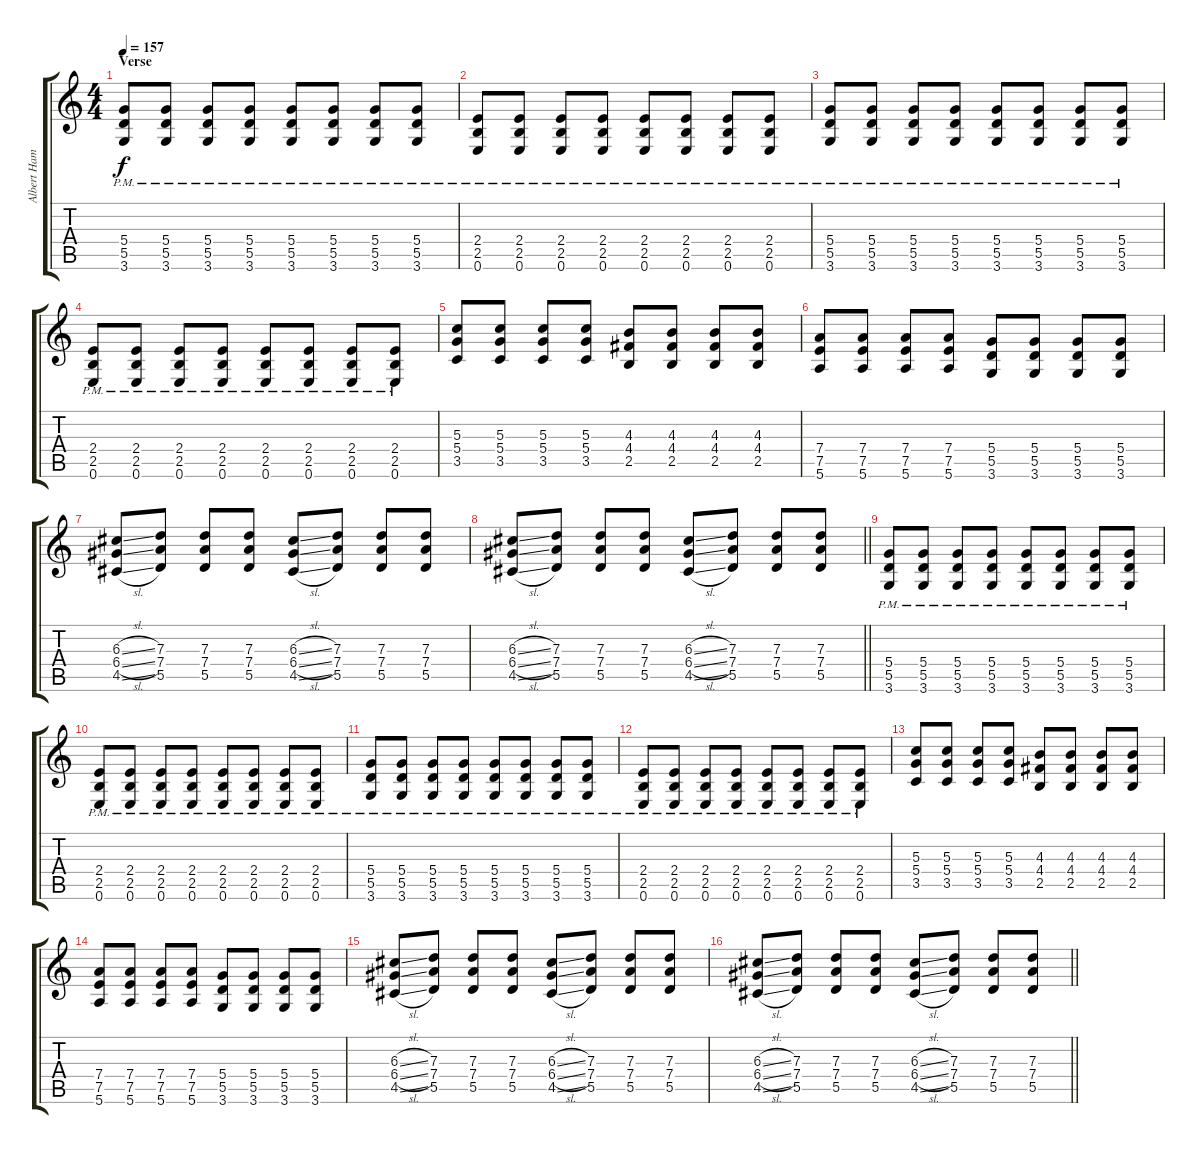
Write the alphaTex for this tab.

\track ("Albert Hammond Jr. - Rhythm Guitar" "Albert Ham") {instrument overdrivenguitar}
\staff {score tabs}
\tuning (E4 B3 G3 D3 A2 E2) {hide}
\ts (4 4)
\section ("" "Verse")
\tempo 157
\clef g2
\ks c
(5.4{pm} 5.5{pm} 3.6{pm}).8{dy f volume 10} (5.4{pm} 5.5{pm} 3.6{pm}).8 (5.4{pm} 5.5{pm} 3.6{pm}).8 (5.4{pm} 5.5{pm} 3.6{pm}).8 (5.4{pm} 5.5{pm} 3.6{pm}).8 (5.4{pm} 5.5{pm} 3.6{pm}).8 (5.4{pm} 5.5{pm} 3.6{pm}).8 (5.4{pm} 5.5{pm} 3.6{pm}).8 |
(2.4{pm} 2.5{pm} 0.6{pm}).8 (2.4{pm} 2.5{pm} 0.6{pm}).8 (2.4{pm} 2.5{pm} 0.6{pm}).8 (2.4{pm} 2.5{pm} 0.6{pm}).8 (2.4{pm} 2.5{pm} 0.6{pm}).8 (2.4{pm} 2.5{pm} 0.6{pm}).8 (2.4{pm} 2.5{pm} 0.6{pm}).8 (2.4{pm} 2.5{pm} 0.6{pm}).8 |
(5.4{pm} 5.5{pm} 3.6{pm}).8 (5.4{pm} 5.5{pm} 3.6{pm}).8 (5.4{pm} 5.5{pm} 3.6{pm}).8 (5.4{pm} 5.5{pm} 3.6{pm}).8 (5.4{pm} 5.5{pm} 3.6{pm}).8 (5.4{pm} 5.5{pm} 3.6{pm}).8 (5.4{pm} 5.5{pm} 3.6{pm}).8 (5.4{pm} 5.5{pm} 3.6{pm}).8 |
(2.4{pm} 2.5{pm} 0.6{pm}).8 (2.4{pm} 2.5{pm} 0.6{pm}).8 (2.4{pm} 2.5{pm} 0.6{pm}).8 (2.4{pm} 2.5{pm} 0.6{pm}).8 (2.4{pm} 2.5{pm} 0.6{pm}).8 (2.4{pm} 2.5{pm} 0.6{pm}).8 (2.4{pm} 2.5{pm} 0.6{pm}).8 (2.4{pm} 2.5{pm} 0.6{pm}).8 |
(5.3 5.4 3.5).8{volume 13} (5.3 5.4 3.5).8 (5.3 5.4 3.5).8 (5.3 5.4 3.5).8 (4.3 4.4 2.5).8 (4.3 4.4 2.5).8 (4.3 4.4 2.5).8 (4.3 4.4 2.5).8 |
(7.4 7.5 5.6).8 (7.4 7.5 5.6).8 (7.4 7.5 5.6).8 (7.4 7.5 5.6).8 (5.4 5.5 3.6).8 (5.4 5.5 3.6).8 (5.4 5.5 3.6).8 (5.4 5.5 3.6).8 |
(6.3{sl} 6.4{sl} 4.5{sl}).8 (7.3 7.4 5.5).8 (7.3 7.4 5.5).8 (7.3 7.4 5.5).8 (6.3{sl} 6.4{sl} 4.5{sl}).8 (7.3 7.4 5.5).8 (7.3 7.4 5.5).8 (7.3 7.4 5.5).8 |
\barLineRight lightlight
(6.3{sl} 6.4{sl} 4.5{sl}).8 (7.3 7.4 5.5).8 (7.3 7.4 5.5).8 (7.3 7.4 5.5).8 (6.3{sl} 6.4{sl} 4.5{sl}).8 (7.3 7.4 5.5).8 (7.3 7.4 5.5).8 (7.3 7.4 5.5).8 |
(5.4{pm} 5.5{pm} 3.6{pm}).8{volume 10} (5.4{pm} 5.5{pm} 3.6{pm}).8 (5.4{pm} 5.5{pm} 3.6{pm}).8 (5.4{pm} 5.5{pm} 3.6{pm}).8 (5.4{pm} 5.5{pm} 3.6{pm}).8 (5.4{pm} 5.5{pm} 3.6{pm}).8 (5.4{pm} 5.5{pm} 3.6{pm}).8 (5.4{pm} 5.5{pm} 3.6{pm}).8 |
(2.4{pm} 2.5{pm} 0.6{pm}).8 (2.4{pm} 2.5{pm} 0.6{pm}).8 (2.4{pm} 2.5{pm} 0.6{pm}).8 (2.4{pm} 2.5{pm} 0.6{pm}).8 (2.4{pm} 2.5{pm} 0.6{pm}).8 (2.4{pm} 2.5{pm} 0.6{pm}).8 (2.4{pm} 2.5{pm} 0.6{pm}).8 (2.4{pm} 2.5{pm} 0.6{pm}).8 |
(5.4{pm} 5.5{pm} 3.6{pm}).8 (5.4{pm} 5.5{pm} 3.6{pm}).8 (5.4{pm} 5.5{pm} 3.6{pm}).8 (5.4{pm} 5.5{pm} 3.6{pm}).8 (5.4{pm} 5.5{pm} 3.6{pm}).8 (5.4{pm} 5.5{pm} 3.6{pm}).8 (5.4{pm} 5.5{pm} 3.6{pm}).8 (5.4{pm} 5.5{pm} 3.6{pm}).8 |
(2.4{pm} 2.5{pm} 0.6{pm}).8 (2.4{pm} 2.5{pm} 0.6{pm}).8 (2.4{pm} 2.5{pm} 0.6{pm}).8 (2.4{pm} 2.5{pm} 0.6{pm}).8 (2.4{pm} 2.5{pm} 0.6{pm}).8 (2.4{pm} 2.5{pm} 0.6{pm}).8 (2.4{pm} 2.5{pm} 0.6{pm}).8 (2.4{pm} 2.5{pm} 0.6{pm}).8 |
(5.3 5.4 3.5).8{volume 13} (5.3 5.4 3.5).8 (5.3 5.4 3.5).8 (5.3 5.4 3.5).8 (4.3 4.4 2.5).8 (4.3 4.4 2.5).8 (4.3 4.4 2.5).8 (4.3 4.4 2.5).8 |
(7.4 7.5 5.6).8 (7.4 7.5 5.6).8 (7.4 7.5 5.6).8 (7.4 7.5 5.6).8 (5.4 5.5 3.6).8 (5.4 5.5 3.6).8 (5.4 5.5 3.6).8 (5.4 5.5 3.6).8 |
(6.3{sl} 6.4{sl} 4.5{sl}).8 (7.3 7.4 5.5).8 (7.3 7.4 5.5).8 (7.3 7.4 5.5).8 (6.3{sl} 6.4{sl} 4.5{sl}).8 (7.3 7.4 5.5).8 (7.3 7.4 5.5).8 (7.3 7.4 5.5).8 |
\barLineRight lightlight
(6.3{sl} 6.4{sl} 4.5{sl}).8 (7.3 7.4 5.5).8 (7.3 7.4 5.5).8 (7.3 7.4 5.5).8 (6.3{sl} 6.4{sl} 4.5{sl}).8 (7.3 7.4 5.5).8 (7.3 7.4 5.5).8 (7.3 7.4 5.5).8
